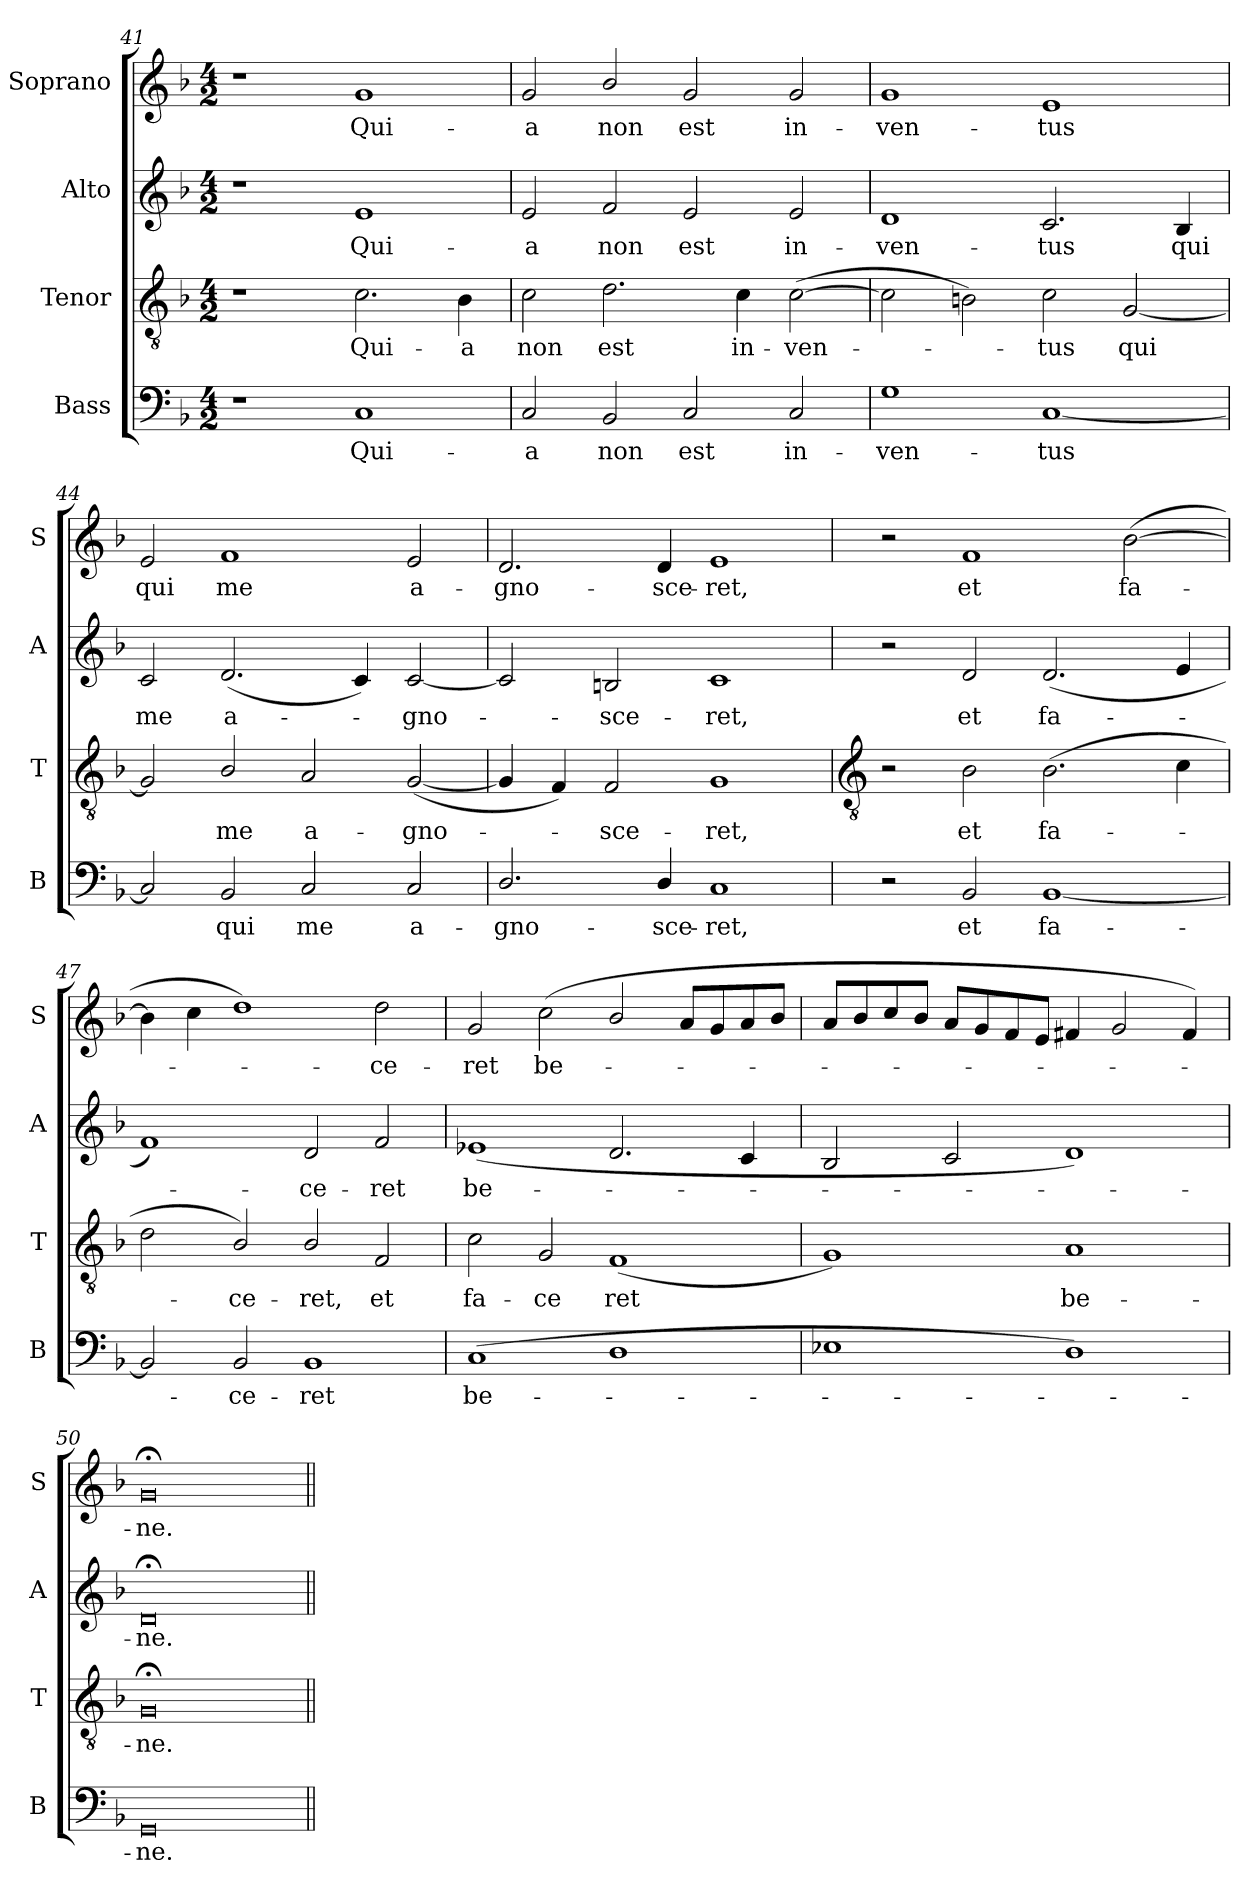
**kern	**text	**kern	**text	**kern	**text	**kern	**text
*part4	*part4	*part3	*part3	*part2	*part2	*part1	*part1
*staff4	*staff4	*staff3	*staff3	*staff2	*staff2	*staff1	*staff1
*I"Bass	*	*I"Tenor	*	*I"Alto	*	*I"Soprano	*
*I'B	*	*I'T	*	*I'A	*	*I'S	*
!!LO:LB:g=z
*clefF4	*	*clefGv2	*	*clefG2	*	*clefG2	*
*k[b-]	*	*k[b-]	*	*k[b-]	*	*k[b-]	*
*F:	*	*F:	*	*F:	*	*F:	*
*M4/2	*	*M4/2	*	*M4/2	*	*M4/2	*
=41	=41	=41	=41	=41	=41	=41	=41
1r	.	1r	.	1r	.	1r	.
!	!LO:LY:b	!	!LO:LY:b	!	!LO:LY:b	!	!LO:LY:b
1C	Qui-	2.c	Qui-	1e	Qui-	1g	Qui-
!	!	!	!LO:LY:b	!	!	!	!
.	.	4B-	-a	.	.	.	.
=42	=42	=42	=42	=42	=42	=42	=42
!	!LO:LY:b	!	!LO:LY:b	!	!LO:LY:b	!	!LO:LY:b
2C	-a	2c	non	2e	-a	2g	-a
!	!LO:LY:b	!	!LO:LY:b	!	!LO:LY:b	!	!LO:LY:b
2BB-	non	2.d	est	2f	non	2b-/	non
!	!LO:LY:b	!	!	!	!LO:LY:b	!	!LO:LY:b
2C	est	.	.	2e	est	2g	est
!	!	!	!LO:LY:b	!	!	!	!
.	.	4c	in-	.	.	.	.
!	!LO:LY:b	!	!LO:LY:b	!	!LO:LY:b	!	!LO:LY:b
2C	in-	(>[2c	-ven-	2e	in-	2g	in-
=43	=43	=43	=43	=43	=43	=43	=43
!	!LO:LY:b	!	!	!	!LO:LY:b	!	!LO:LY:b
1G	-ven-	2c]	.	1d	-ven-	1g	-ven-
.	.	2B)	.	.	.	.	.
!	!LO:LY:b	!	!LO:LY:b	!	!LO:LY:b	!	!LO:LY:b
[1C	-tus	2c	tus	2.c	-tus	1e	-tus
!	!	!	!LO:LY:b	!	!	!	!
.	.	[2G	qui	.	.	.	.
!	!	!	!	!	!LO:LY:b	!	!
.	.	.	.	4B-	qui	.	.
=44	=44	=44	=44	=44	=44	=44	=44
!	!	!	!	!	!LO:LY:b	!	!LO:LY:b
2C]	.	2G]	.	2c	me	2e	qui
!	!LO:LY:b	!	!LO:LY:b	!	!LO:LY:b	!	!LO:LY:b
2BB-	qui	2B-/	me	(<2.d	a-	1f	me
!	!LO:LY:b	!	!LO:LY:b	!	!	!	!
2C	me	2A	a-	.	.	.	.
.	.	.	.	4c)	.	.	.
!	!LO:LY:b	!	!LO:LY:b	!	!LO:LY:b	!	!LO:LY:b
2C	a-	(<[2G	-gno-	[2c	gno-	2e	a-
=45	=45	=45	=45	=45	=45	=45	=45
!	!LO:LY:b	!	!	!	!	!	!LO:LY:b
2.D/	-gno-	4G]	.	2c]	.	2.d	-gno-
.	.	4F)	.	.	.	.	.
!	!	!	!LO:LY:b	!	!LO:LY:b	!	!
.	.	2F	sce-	2B	sce-	.	.
!	!LO:LY:b	!	!	!	!	!	!LO:LY:b
4D/	-sce-	.	.	.	.	4d	-sce-
!	!LO:LY:b	!	!LO:LY:b	!	!LO:LY:b	!	!LO:LY:b
1C	-ret,	1G	-ret,	1c	-ret,	1e	-ret,
!!LO:LB:g=z
=46	=46	=46	=46	=46	=46	=46	=46
*	*	*clefGv2	*	*	*	*	*
2r	.	2r	.	2r	.	2r	.
!	!LO:LY:b	!	!LO:LY:b	!	!LO:LY:b	!	!LO:LY:b
2BB-	et	2B-	et	2d	et	1f	et
!	!LO:LY:b	!	!LO:LY:b	!	!LO:LY:b	!	!
[1BB-	fa-	(>2.B-	fa-	(<2.d	fa-	.	.
!	!	!	!	!	!	!	!LO:LY:b
.	.	.	.	.	.	(>[2b-	fa-
.	.	4c	.	4e	.	.	.
=47	=47	=47	=47	=47	=47	=47	=47
2BB-]	.	2d	.	1f)	.	4b-]	.
.	.	.	.	.	.	4cc	.
!	!LO:LY:b	!	!LO:LY:b	!	!	!	!
2BB-	ce-	2B-/)	ce-	.	.	1dd)	.
!	!LO:LY:b	!	!LO:LY:b	!	!LO:LY:b	!	!
1BB-	-ret	2B-/	-ret,	2d	ce-	.	.
!	!	!	!LO:LY:b	!	!LO:LY:b	!	!LO:LY:b
.	.	2F	et	2f	-ret	2dd	ce-
=48	=48	=48	=48	=48	=48	=48	=48
!	!LO:LY:b	!	!LO:LY:b	!	!LO:LY:b	!	!LO:LY:b
(<1C	be-	2c	fa-	(<1e-X	be-	2g	-ret
!	!	!	!LO:LY:b	!	!	!	!LO:LY:b
.	.	2G	-ce	.	.	(<2cc	be-
!	!	!	!LO:LY:b	!	!	!	!
1D	.	(<1F	ret	2.d	.	2b-/	.
.	.	.	.	.	.	8aL	.
.	.	.	.	.	.	8g	.
.	.	.	.	4c	.	8a	.
.	.	.	.	.	.	8b-J	.
=49	=49	=49	=49	=49	=49	=49	=49
1E-	.	1G)	.	2B-	.	8a/L	.
.	.	.	.	.	.	8b-/	.
.	.	.	.	.	.	8cc/	.
.	.	.	.	.	.	8b-/J	.
.	.	.	.	2c	.	8aL	.
.	.	.	.	.	.	8g	.
.	.	.	.	.	.	8f	.
.	.	.	.	.	.	8eJ	.
!	!	!	!LO:LY:b	!	!	!	!
1D)	.	1A	be-	1d)	.	4f#X	.
.	.	.	.	.	.	2g	.
.	.	.	.	.	.	4f#)	.
=50	=50	=50	=50	=50	=50	=50	=50
!	!LO:LY:b	!	!LO:LY:b	!	!LO:LY:b	!	!LO:LY:b
0GG	ne.	0G;<	-ne.	0d;<	ne.	0g;<	ne.
=||	=||	=||	=||	=||	=||	=||	=||
*-	*-	*-	*-	*-	*-	*-	*-
